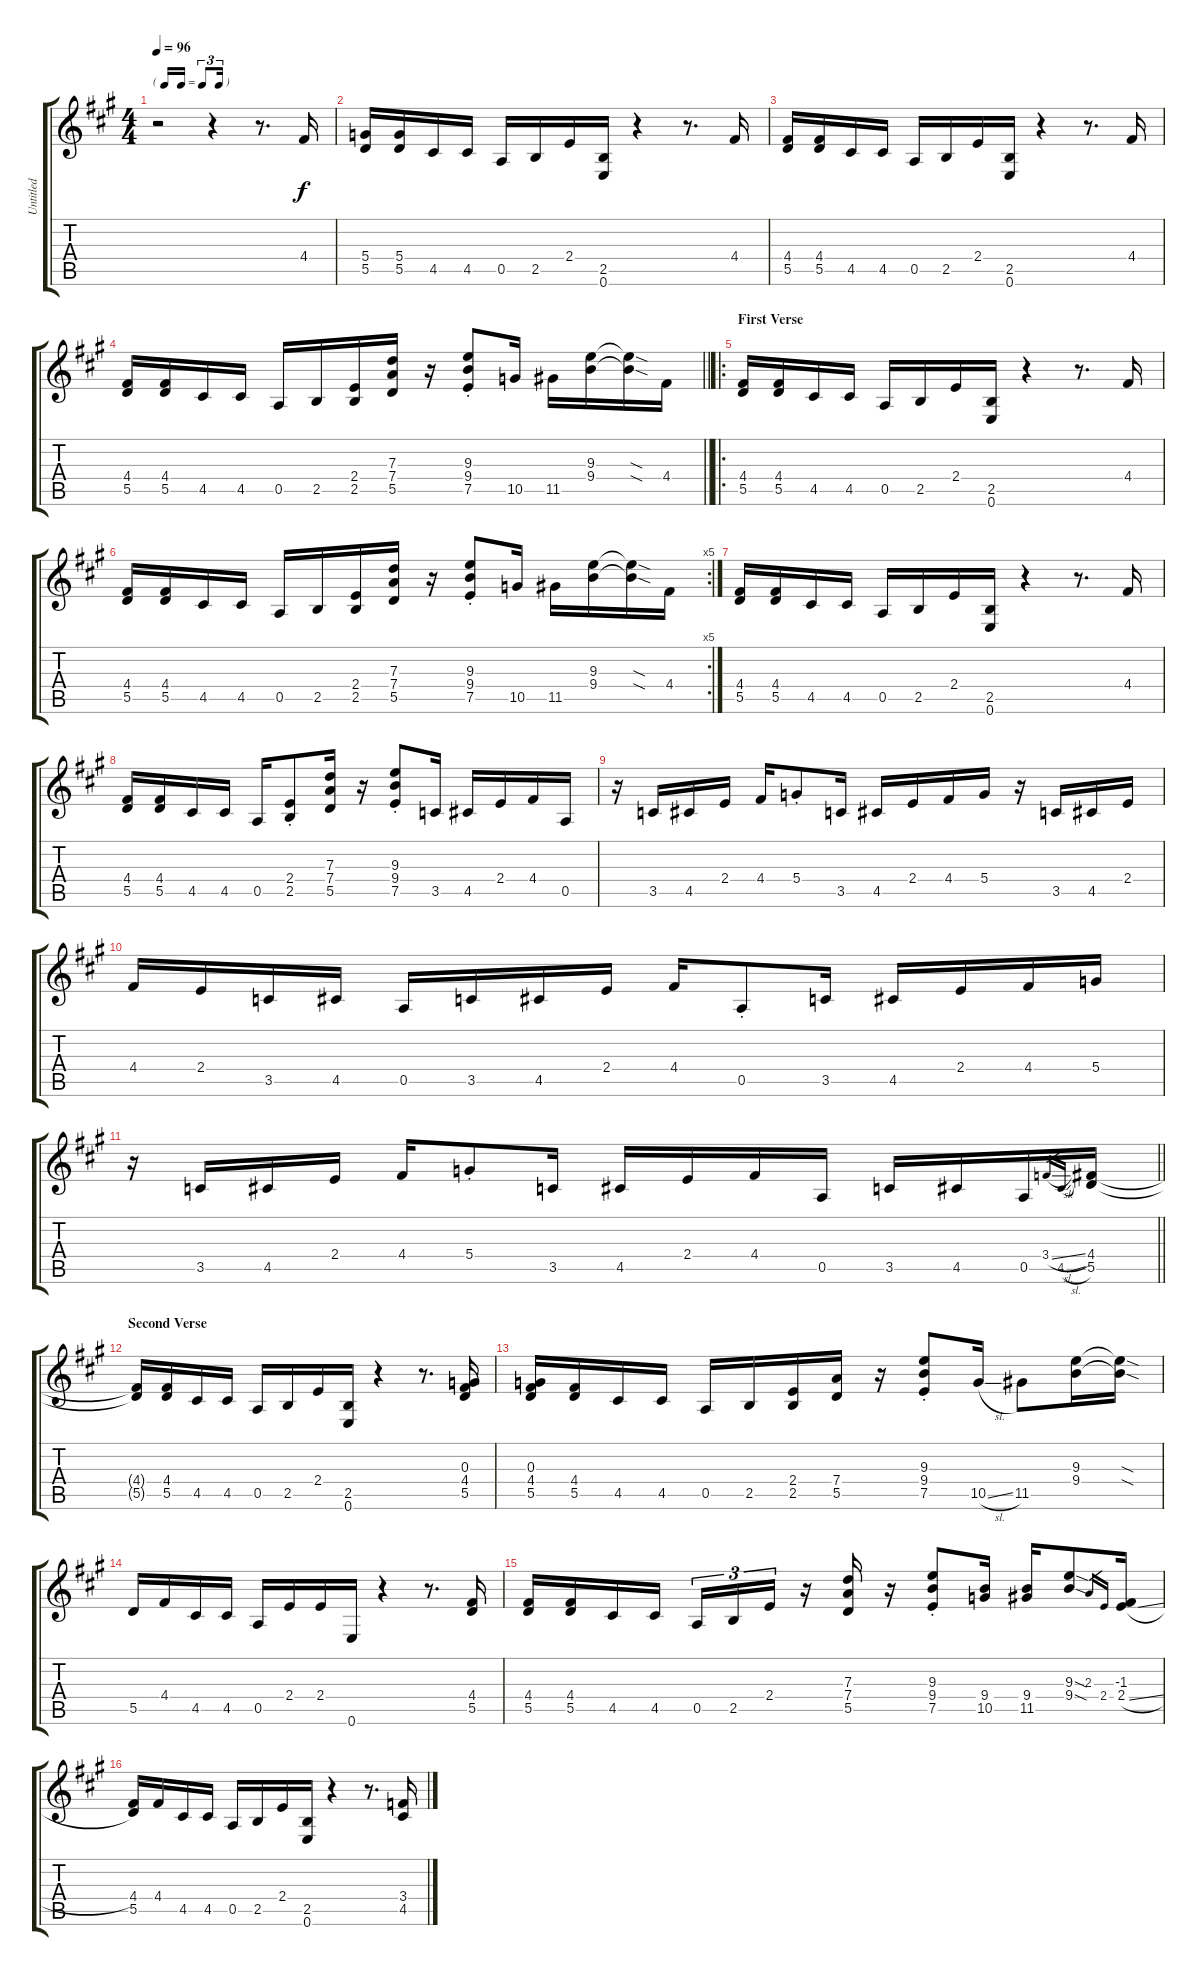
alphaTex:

\track ("Untitled" "Untitled") {instrument overdrivenguitar}
\staff {score tabs}
\tuning (E4 B3 G3 D3 A2 E2) {hide}
\ts (4 4)
\tf triplet16th
\tempo 96
\clef g2
\ks a
r.2{dy f instrument overdrivenguitar} r.4 r.8{d} 4.4.16 |
(5.4 5.5).16 (5.4 5.5).16 4.5.16 4.5.16 0.5.16 2.5.16 2.4.16 (2.5 0.6).16 r.4 r.8{d} 4.4.16 |
(4.4 5.5).16 (4.4 5.5).16 4.5.16 4.5.16 0.5.16 2.5.16 2.4.16 (2.5 0.6).16 r.4 r.8{d} 4.4.16 |
\barLineRight lightlight
(4.4 5.5).16 (4.4 5.5).16 4.5.16 4.5.16 0.5.16 2.5.16 (2.4 2.5).16 (7.3 7.4 5.5).16 r.16 (9.3{st} 9.4{st} 7.5{st}).8 10.5.16 11.5.16 (9.3 9.4).16 (9.3{sod t} 9.4{sod t}).16 4.4.16 |
\ro
\section ("" "First Verse")
(4.4 5.5).16 (4.4 5.5).16 4.5.16 4.5.16 0.5.16 2.5.16 2.4.16 (2.5 0.6).16 r.4 r.8{d} 4.4.16 |
\rc 5
(4.4 5.5).16 (4.4 5.5).16 4.5.16 4.5.16 0.5.16 2.5.16 (2.4 2.5).16 (7.3 7.4 5.5).16 r.16 (9.3{st} 9.4{st} 7.5{st}).8 10.5.16 11.5.16 (9.3 9.4).16 (9.3{sod t} 9.4{sod t}).16 4.4.16 |
(4.4 5.5).16 (4.4 5.5).16 4.5.16 4.5.16 0.5.16 2.5.16 2.4.16 (2.5 0.6).16 r.4 r.8{d} 4.4.16 |
(4.4 5.5).16 (4.4 5.5).16 4.5.16 4.5.16 0.5.16 (2.4{st} 2.5{st}).8 (7.3 7.4 5.5).16 r.16 (9.3{st} 9.4{st} 7.5{st}).8 3.5.16 4.5.16 2.4.16 4.4.16 0.5.16 |
r.16 3.5.16 4.5.16 2.4.16 4.4.16 5.4{st}.8 3.5.16 4.5.16 2.4.16 4.4.16 5.4.16 r.16 3.5.16 4.5.16 2.4.16 |
4.4.16 2.4.16 3.5.16 4.5.16 0.5.16 3.5.16 4.5.16 2.4.16 4.4.16 0.5{st}.8 3.5.16 4.5.16 2.4.16 4.4.16 5.4.16 |
\barLineRight lightlight
r.16 3.5.16 4.5.16 2.4.16 4.4.16 5.4{st}.8 3.5.16 4.5.16 2.4.16 4.4.16 0.5.16 3.5.16 4.5.16 0.5.16 3.4{sl}.16{gr} 4.5{sl}.16{gr} (4.4 5.5).16 |
\section ("" "Second Verse")
(4.4{t} 5.5{t}).16 (4.4 5.5).16 4.5.16 4.5.16 0.5.16 2.5.16 2.4.16 (2.5 0.6).16 r.4 r.8{d} (0.3 4.4 5.5).16 |
(0.3 4.4 5.5).16 (4.4 5.5).16 4.5.16 4.5.16 0.5.16 2.5.16 (2.4 2.5).16 (7.4 5.5).16 r.16 (9.3{st} 9.4{st} 7.5{st}).8 10.5{sl}.16 11.5.8 (9.3 9.4).16 (9.3{sod t} 9.4{sod t}).16 |
5.5.16 4.4.16 4.5.16 4.5.16 0.5.16 2.4.16 2.4.16 0.6.16 r.4 r.8{d} (4.4 5.5).16 |
(4.4 5.5).16 (4.4 5.5).16 4.5.16 4.5.16 0.5.16{tu (3 2)} 2.5.16{tu (3 2)} 2.4.16{tu (3 2)} r.16 (7.3 7.4 5.5).16 r.16 (9.3{st} 9.4{st} 7.5{st}).8 (9.4 10.5).16 (9.4 11.5).16 (9.3{sod} 9.4{sod}).8 2.3.16{gr} 2.4.16{gr} (-1.3 2.4{sl}).16 |
(4.4 5.5).16 4.4.16 4.5.16 4.5.16 0.5.16 2.5.16 2.4.16 (2.5 0.6).16 r.4 r.8{d} (3.4{sl} 4.5{sl}).16
